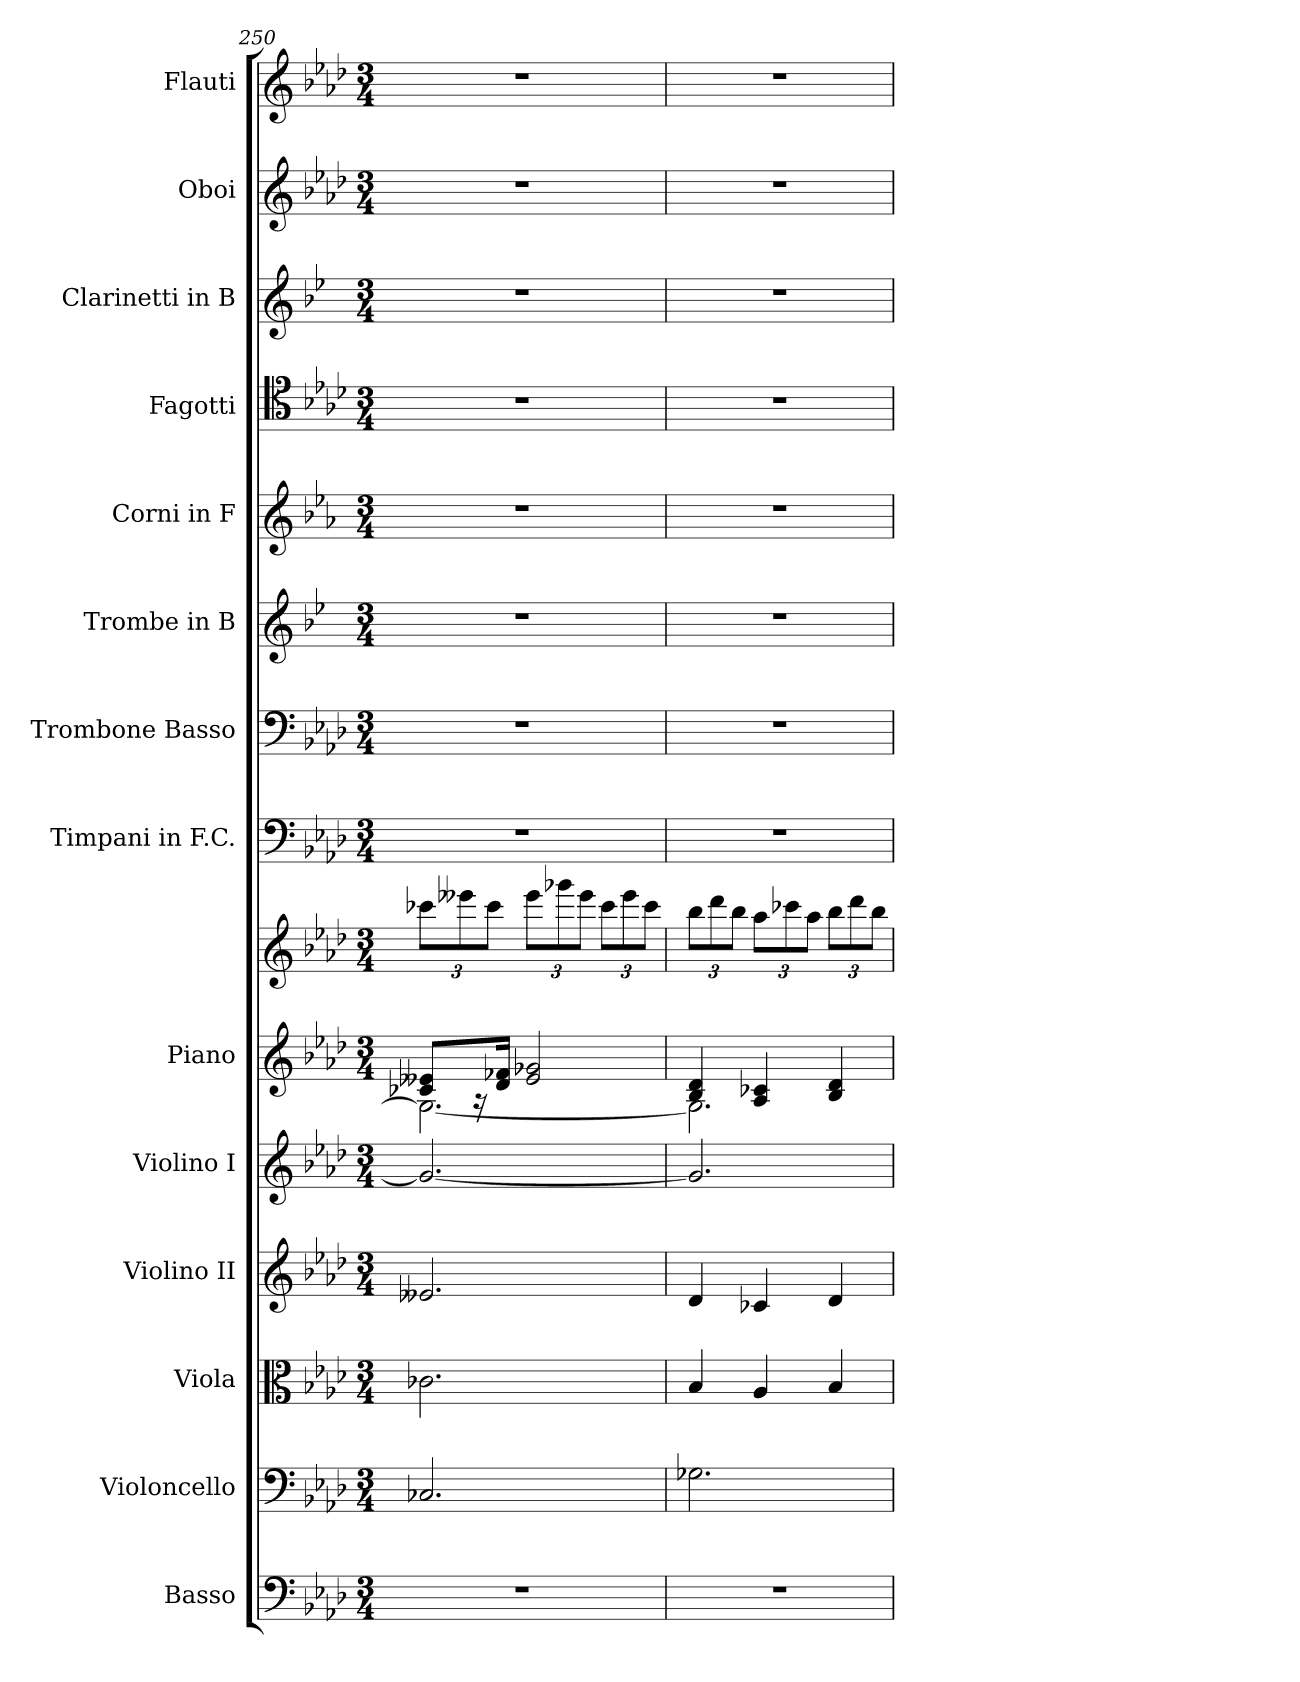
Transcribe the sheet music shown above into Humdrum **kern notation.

**kern	**kern	**kern	**kern	**kern	**kern	**kern	**kern	**kern	**kern	**kern	**kern	**kern	**kern	**kern
*part14	*part13	*part12	*part11	*part10	*part9	*part9	*part8	*part7	*part6	*part5	*part4	*part3	*part2	*part1
*staff15	*staff14	*staff13	*staff12	*staff11	*staff10	*staff9	*staff8	*staff7	*staff6	*staff5	*staff4	*staff3	*staff2	*staff1
*I"Basso	*I"Violoncello	*I"Viola	*I"Violino II	*I"Violino I	*I"Piano	*	*I"Timpani in F.C.	*I"Trombone Basso	*I"Trombe in B	*I"Corni in F	*I"Fagotti	*I"Clarinetti in B	*I"Oboi	*I"Flauti
*	*	*	*	*	*I'Pno.	*	*I'Timp.	*	*	*	*	*	*I'Ob.	*I'Fl.
*clefF4	*clefF4	*clefC3	*clefG2	*clefG2	*clefG2	*clefG2	*clefF4	*clefF4	*clefG2	*clefG2	*clefC4	*clefG2	*clefG2	*clefG2
*ITrd7c12	*	*	*	*	*	*	*	*	*ITrd1c2	*ITrd4c7	*	*ITrd1c2	*	*
*k[b-e-a-d-]	*k[b-e-a-d-]	*k[b-e-a-d-]	*k[b-e-a-d-]	*k[b-e-a-d-]	*k[b-e-a-d-]	*k[b-e-a-d-]	*k[b-e-a-d-]	*k[b-e-a-d-]	*k[b-e-a-d-]	*k[b-e-a-d-]	*k[b-e-a-d-]	*k[b-e-a-d-]	*k[b-e-a-d-]	*k[b-e-a-d-]
*M3/4	*M3/4	*M3/4	*M3/4	*M3/4	*M3/4	*M3/4	*M3/4	*M3/4	*M3/4	*M3/4	*M3/4	*M3/4	*M3/4	*M3/4
=250	=250	=250	=250	=250	=250	=250	=250	=250	=250	=250	=250	=250	=250	=250
*	*	*	*	*	*^	*	*	*	*	*	*	*	*	*
*	*	*	*	*	*	*	*Xbrackettup	*	*	*	*	*	*	*	*
2.r	2.C-X/	2.c-X\	2.e--X/	2.g-/_	8c-X/ 8e--X/L	2.G-\_	12ccc-X\L	2.r	2.r	2.r	2.r	2.r	2.r	2.r	2.r
.	.	.	.	.	.	.	12eee--X\	.	.	.	.	.	.	.	.
.	.	.	.	.	16rA	.	.	.	.	.	.	.	.	.	.
.	.	.	.	.	.	.	12ccc-\J	.	.	.	.	.	.	.	.
.	.	.	.	.	16d-/ 16f-X/Jk	.	.	.	.	.	.	.	.	.	.
.	.	.	.	.	2e--/ 2g-X/	.	12eee--\L	.	.	.	.	.	.	.	.
.	.	.	.	.	.	.	12ggg-X\	.	.	.	.	.	.	.	.
.	.	.	.	.	.	.	12eee--\J	.	.	.	.	.	.	.	.
.	.	.	.	.	.	.	12ccc-\L	.	.	.	.	.	.	.	.
.	.	.	.	.	.	.	12eee--\	.	.	.	.	.	.	.	.
.	.	.	.	.	.	.	12ccc-\J	.	.	.	.	.	.	.	.
=251	=251	=251	=251	=251	=251	=251	=251	=251	=251	=251	=251	=251	=251	=251	=251
2.r	2.G-X\	4B-/	4d-/	2.g-/]	4B-/ 4d-/	2.G-\]	12bb-\L	2.r	2.r	2.r	2.r	2.r	2.r	2.r	2.r
.	.	.	.	.	.	.	12ddd-\	.	.	.	.	.	.	.	.
.	.	.	.	.	.	.	12bb-\J	.	.	.	.	.	.	.	.
.	.	4A-/	4c-X/	.	4A-/ 4c-X/	.	12aa-\L	.	.	.	.	.	.	.	.
.	.	.	.	.	.	.	12ccc-X\	.	.	.	.	.	.	.	.
.	.	.	.	.	.	.	12aa-\J	.	.	.	.	.	.	.	.
.	.	4B-/	4d-/	.	4B-/ 4d-/	.	12bb-\L	.	.	.	.	.	.	.	.
.	.	.	.	.	.	.	12ddd-\	.	.	.	.	.	.	.	.
.	.	.	.	.	.	.	12bb-\J	.	.	.	.	.	.	.	.
*	*	*	*	*	*v	*v	*	*	*	*	*	*	*	*	*
=	=	=	=	=	=	=	=	=	=	=	=	=	=	=
*-	*-	*-	*-	*-	*-	*-	*-	*-	*-	*-	*-	*-	*-	*-
